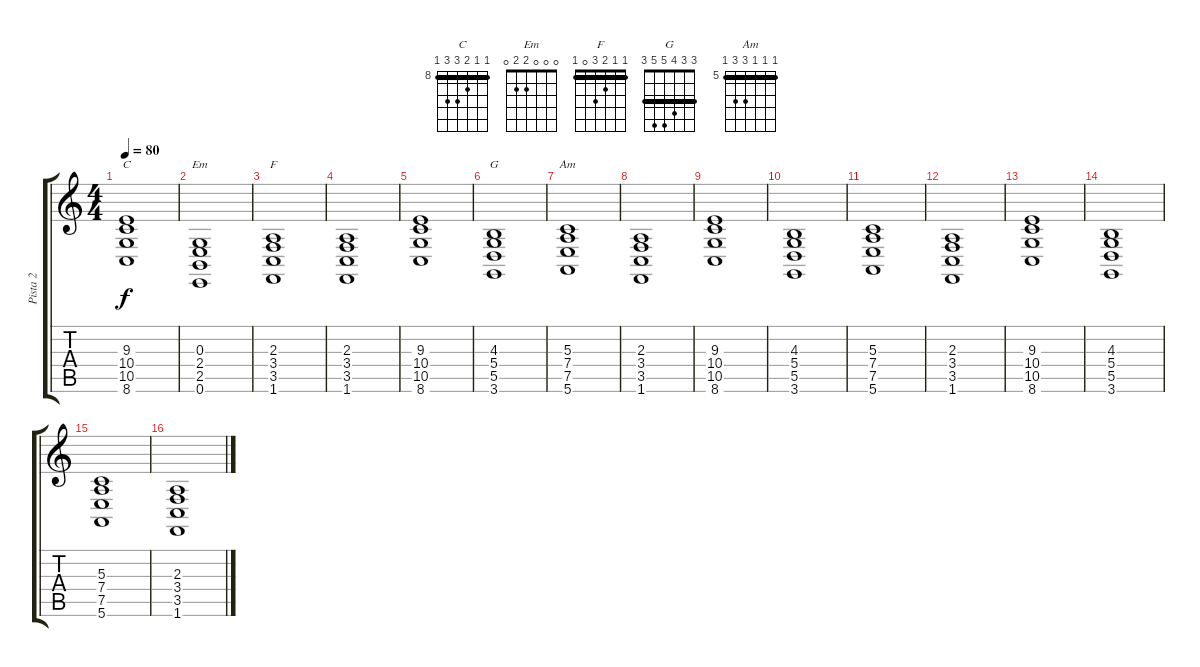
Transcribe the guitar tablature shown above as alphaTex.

\track ("Pista 2" "Pista 2") {instrument drawbarorgan}
\staff {score tabs}
\tuning (E4 B3 G3 D3 A2 E2) {hide}
\chord ("C" 8 8 9 10 10 8) {firstfret 8 barre 8}
\chord ("Em" 0 0 0 2 2 0)
\chord ("F" 1 1 2 3 0 1) {barre 1}
\chord ("G" 3 3 4 5 5 3) {barre 3}
\chord ("Am" 5 5 5 7 7 5) {firstfret 5 barre 5}
\ts (4 4)
\tempo 80
\clef g2
\ks c
(9.3 10.4 10.5 8.6).1{ch "C" dy f} |
(0.3 2.4 2.5 0.6).1{ch "Em"} |
(2.3 3.4 3.5 1.6).1{ch "F"} |
(2.3 3.4 3.5 1.6).1 |
(9.3 10.4 10.5 8.6).1 |
(4.3 5.4 5.5 3.6).1{ch "G"} |
(5.3 7.4 7.5 5.6).1{ch "Am"} |
(2.3 3.4 3.5 1.6).1 |
(9.3 10.4 10.5 8.6).1 |
(4.3 5.4 5.5 3.6).1 |
(5.3 7.4 7.5 5.6).1 |
(2.3 3.4 3.5 1.6).1 |
(9.3 10.4 10.5 8.6).1 |
(4.3 5.4 5.5 3.6).1 |
(5.3 7.4 7.5 5.6).1 |
(2.3 3.4 3.5 1.6).1
